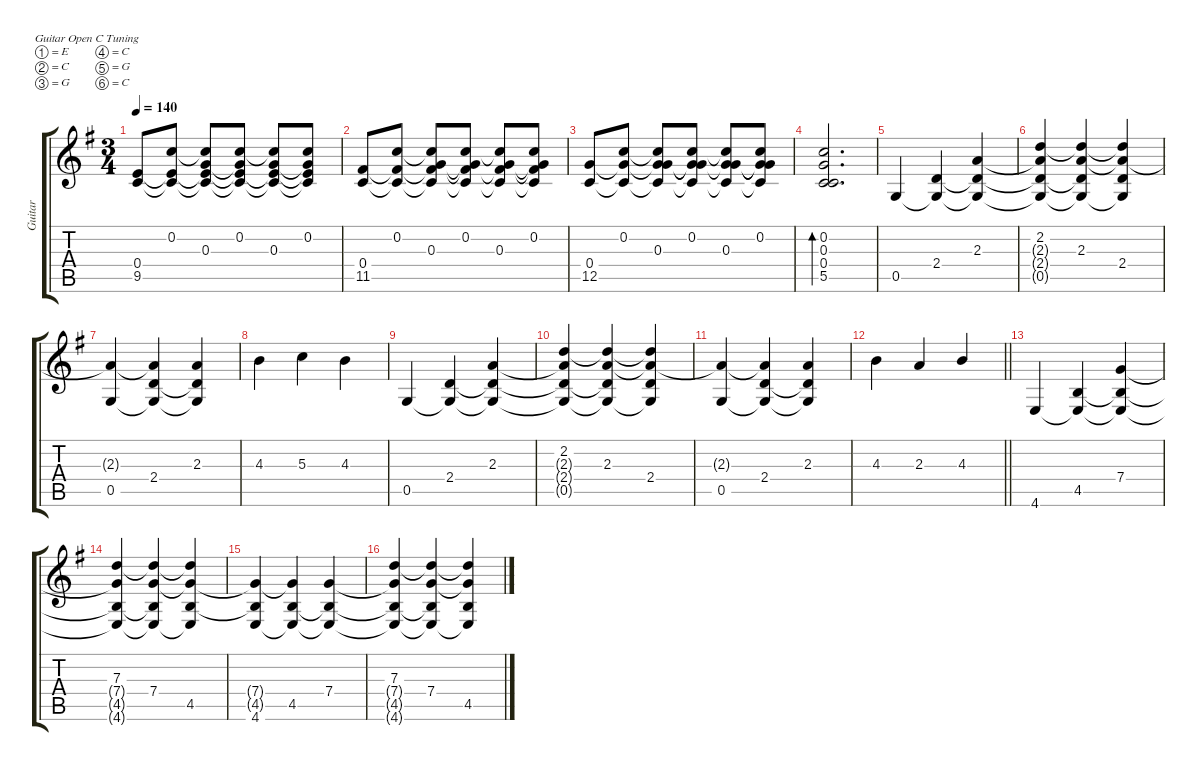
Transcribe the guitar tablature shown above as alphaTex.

\defaultSystemsLayout 8
\hideDynamics
\bracketExtendMode groupsimilarinstruments
\firstSystemTrackNameMode fullname
\otherSystemsTrackNameOrientation horizontal
\track ("Guitar" "s.guit.") {mute instrument acousticguitarsteel}
\staff {score tabs}
\tuning (E4 C4 G3 C3 G2 C2)
\ts (3 4)
\tempo 140
\clef g2
\ks g
(0.4{acc forcenatural} 9.5{acc forcenatural}).8{dy f beam Up} (0.2{acc forcenatural} 0.4{t acc forcenatural} 9.5{t acc forcenatural}).8{beam Up} (0.2{t acc forcenatural} 0.3{acc forcenatural} 0.4{t acc forcenatural} 9.5{t acc forcenatural}).8{beam Up} (0.2{acc forcenatural} 0.3{t acc forcenatural} 0.4{t acc forcenatural} 9.5{t acc forcenatural}).8{beam Up} (0.2{t acc forcenatural} 0.3{acc forcenatural} 0.4{t acc forcenatural} 9.5{t acc forcenatural}).8{beam Up} (0.2{acc forcenatural} 0.3{t acc forcenatural} 0.4{t acc forcenatural} 9.5{t acc forcenatural}).8{beam Up} |
(0.4{acc forcenatural} 11.5{acc #}).8{beam Up} (0.2{acc forcenatural} 0.4{t acc forcenatural} 11.5{t acc #}).8{beam Up} (0.2{t acc forcenatural} 0.3{acc forcenatural} 0.4{t acc forcenatural} 11.5{t acc #}).8{beam Up} (0.2{acc forcenatural} 0.3{t acc forcenatural} 0.4{t acc forcenatural} 11.5{t acc #}).8{beam Up} (0.2{t acc forcenatural} 0.3{acc forcenatural} 0.4{t acc forcenatural} 11.5{t acc #}).8{beam Up} (0.2{acc forcenatural} 0.3{t acc forcenatural} 0.4{t acc forcenatural} 11.5{t acc #}).8{beam Up} |
(0.4{acc forcenatural} 12.5{acc forcenatural}).8{beam Up} (0.2{acc forcenatural} 0.4{t acc forcenatural} 12.5{t acc forcenatural}).8{beam Up} (0.2{t acc forcenatural} 0.3{acc forcenatural} 0.4{t acc forcenatural} 12.5{t acc forcenatural}).8{beam Up} (0.2{acc forcenatural} 0.3{t acc forcenatural} 0.4{t acc forcenatural} 12.5{t acc forcenatural}).8{beam Up} (0.2{t acc forcenatural} 0.3{acc forcenatural} 0.4{t acc forcenatural} 12.5{t acc forcenatural}).8{beam Up} (0.2{acc forcenatural} 0.3{t acc forcenatural} 0.4{t acc forcenatural} 12.5{t acc forcenatural}).8{beam Up} |
(0.2{acc forcenatural} 0.3{acc forcenatural} 0.4{acc forcenatural} 5.5{acc forcenatural}).2{d bd 240 beam Up} |
0.5{acc forcenatural}.4{dy mf beam Up} (2.4{acc forcenatural} 0.5{t acc forcenatural}).4{beam Up} (2.3{acc forcenatural} 2.4{t acc forcenatural} 0.5{t acc forcenatural}).4{beam Up} |
(2.2{acc forcenatural} 2.3{t acc forcenatural} 2.4{t acc forcenatural} 0.5{t acc forcenatural}).4{beam Up} (2.2{t acc forcenatural} 2.3{acc forcenatural} 2.4{t acc forcenatural} 0.5{t acc forcenatural}).4{dy f beam Up} (2.2{t acc forcenatural} 2.3{t acc forcenatural} 2.4{acc forcenatural} 0.5{t acc forcenatural}).4{beam Up} |
(2.3{t acc forcenatural} 0.5{acc forcenatural}).4{beam Up} (2.3{t acc forcenatural} 2.4{acc forcenatural} 0.5{t acc forcenatural}).4{beam Up} (2.3{acc forcenatural} 2.4{t acc forcenatural} 0.5{t acc forcenatural}).4{dy mf beam Up} |
4.3{acc forcenatural}.4{beam Down} 5.3{acc forcenatural}.4{beam Down} 4.3{acc forcenatural}.4{beam Down} |
0.5{acc forcenatural}.4{beam Up} (2.4{acc forcenatural} 0.5{t acc forcenatural}).4{beam Up} (2.3{acc forcenatural} 2.4{t acc forcenatural} 0.5{t acc forcenatural}).4{beam Up} |
(2.2{acc forcenatural} 2.3{t acc forcenatural} 2.4{t acc forcenatural} 0.5{t acc forcenatural}).4{beam Up} (2.2{t acc forcenatural} 2.3{acc forcenatural} 2.4{t acc forcenatural} 0.5{t acc forcenatural}).4{dy f beam Up} (2.2{t acc forcenatural} 2.3{t acc forcenatural} 2.4{acc forcenatural} 0.5{t acc forcenatural}).4{beam Up} |
(2.3{t acc forcenatural} 0.5{acc forcenatural}).4{beam Up} (2.3{t acc forcenatural} 2.4{acc forcenatural} 0.5{t acc forcenatural}).4{beam Up} (2.3{acc forcenatural} 2.4{t acc forcenatural} 0.5{t acc forcenatural}).4{dy mf beam Up} |
\barLineRight lightlight
4.3{acc forcenatural}.4{beam Down} 2.3{acc forcenatural}.4{beam Up} 4.3{acc forcenatural}.4{beam Up} |
4.6{acc forcenatural}.4{beam Up} (4.5{acc forcenatural} 4.6{t acc forcenatural}).4{beam Up} (7.4{acc forcenatural} 4.5{t acc forcenatural} 4.6{t acc forcenatural}).4{beam Up} |
(7.3{acc forcenatural} 7.4{t acc forcenatural} 4.5{t acc forcenatural} 4.6{t acc forcenatural}).4{beam Up} (7.3{t acc forcenatural} 7.4{acc forcenatural} 4.5{t acc forcenatural} 4.6{t acc forcenatural}).4{dy f beam Up} (7.3{t acc forcenatural} 7.4{t acc forcenatural} 4.5{acc forcenatural} 4.6{t acc forcenatural}).4{beam Up} |
(7.4{t acc forcenatural} 4.5{t acc forcenatural} 4.6{acc forcenatural}).4{beam Up} (7.4{t acc forcenatural} 4.5{acc forcenatural} 4.6{t acc forcenatural}).4{beam Up} (7.4{acc forcenatural} 4.5{t acc forcenatural} 4.6{t acc forcenatural}).4{dy mf beam Up} |
(7.3{acc forcenatural} 7.4{t acc forcenatural} 4.5{t acc forcenatural} 4.6{t acc forcenatural}).4{beam Up} (7.3{t acc forcenatural} 7.4{acc forcenatural} 4.5{t acc forcenatural} 4.6{t acc forcenatural}).4{dy f beam Up} (7.3{t acc forcenatural} 7.4{t acc forcenatural} 4.5{acc forcenatural} 4.6{t acc forcenatural}).4{beam Up}
